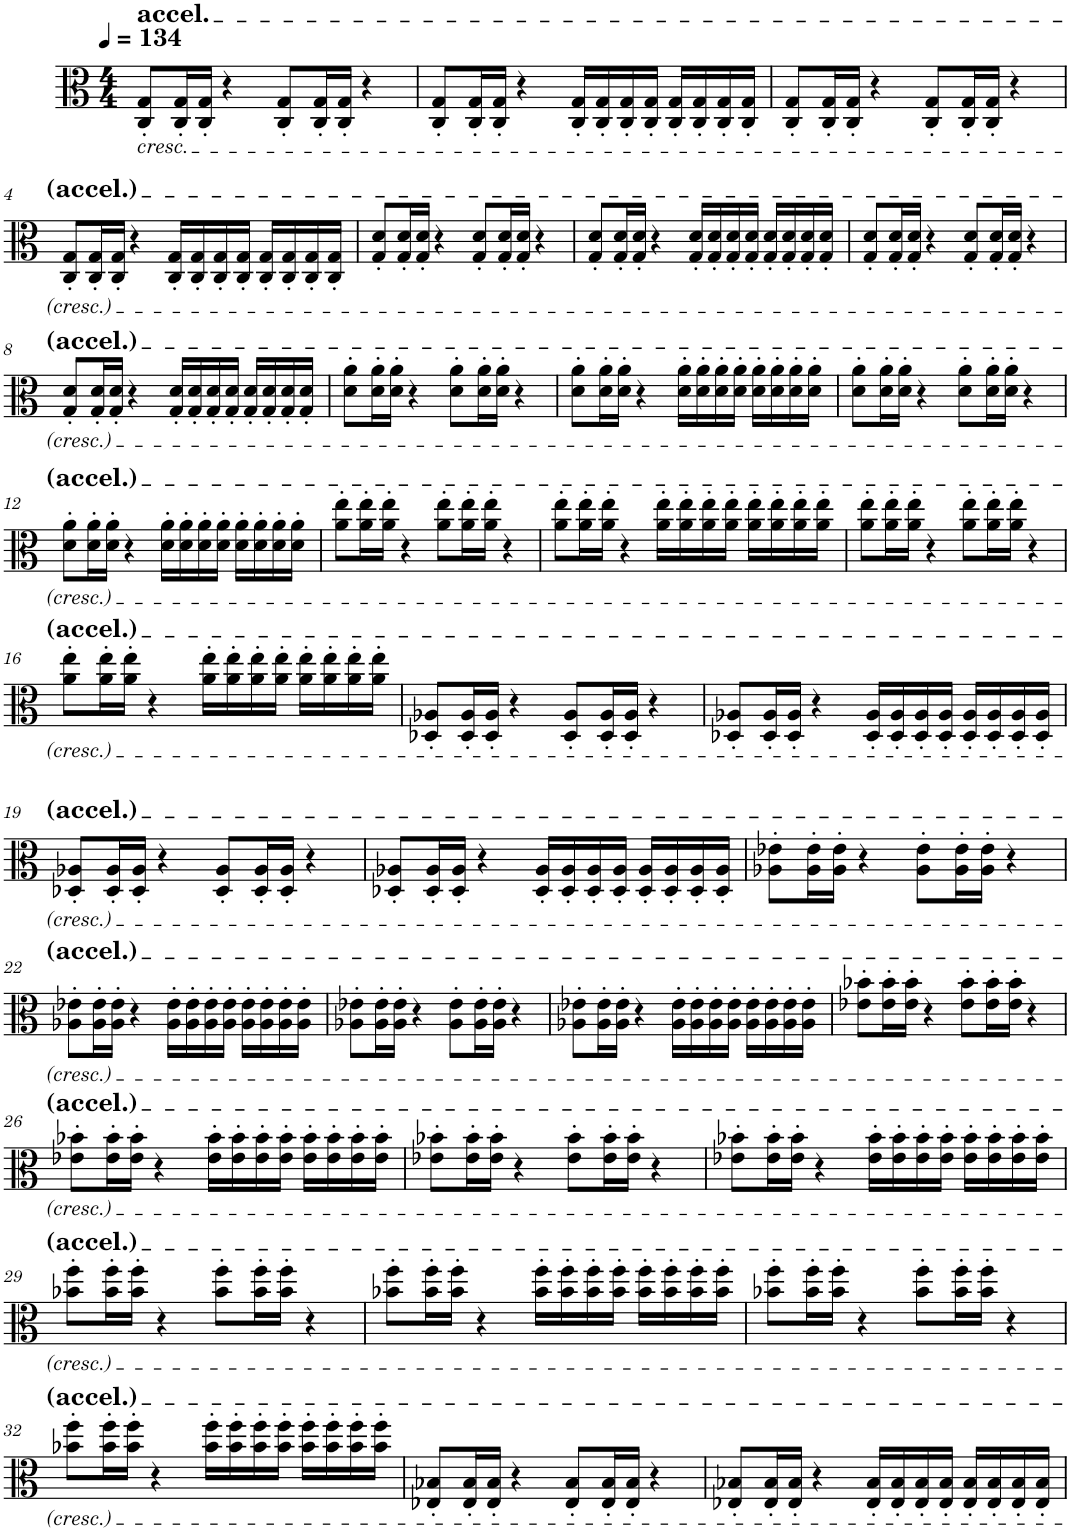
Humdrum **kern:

**kern
*part1
*staff1
*I"Viola
*I'Vla.
*clefC3
*k[]
*M4/4
*MM134
=1
!LO:TX:a:t=accel.
!LO:TX:b:i:t=cresc.
8C/' 8G/'L
16C/' 16G/'L
16C/' 16G/'JJ
4r
8C/' 8G/'L
16C/' 16G/'L
16C/' 16G/'JJ
4r
=2
8C/' 8G/'L
16C/' 16G/'L
16C/' 16G/'JJ
4r
16C/' 16G/'LL
16C/' 16G/'
16C/' 16G/'
16C/' 16G/'JJ
16C/' 16G/'LL
16C/' 16G/'
16C/' 16G/'
16C/' 16G/'JJ
=3
8C/' 8G/'L
16C/' 16G/'L
16C/' 16G/'JJ
4r
8C/' 8G/'L
16C/' 16G/'L
16C/' 16G/'JJ
4r
!!LO:LB:g=z
=4
8C/' 8G/'L
16C/' 16G/'L
16C/' 16G/'JJ
4r
16C/' 16G/'LL
16C/' 16G/'
16C/' 16G/'
16C/' 16G/'JJ
16C/' 16G/'LL
16C/' 16G/'
16C/' 16G/'
16C/' 16G/'JJ
=5
8G/' 8d/'L
16G/' 16d/'L
16G/' 16d/'JJ
4r
8G/' 8d/'L
16G/' 16d/'L
16G/' 16d/'JJ
4r
=6
8G/' 8d/'L
16G/' 16d/'L
16G/' 16d/'JJ
4r
16G/' 16d/'LL
16G/' 16d/'
16G/' 16d/'
16G/' 16d/'JJ
16G/' 16d/'LL
16G/' 16d/'
16G/' 16d/'
16G/' 16d/'JJ
=7
8G/' 8d/'L
16G/' 16d/'L
16G/' 16d/'JJ
4r
8G/' 8d/'L
16G/' 16d/'L
16G/' 16d/'JJ
4r
!!LO:LB:g=z
=8
8G/' 8d/'L
16G/' 16d/'L
16G/' 16d/'JJ
4r
16G/' 16d/'LL
16G/' 16d/'
16G/' 16d/'
16G/' 16d/'JJ
16G/' 16d/'LL
16G/' 16d/'
16G/' 16d/'
16G/' 16d/'JJ
=9
8d\' 8a\'L
16d\' 16a\'L
16d\' 16a\'JJ
4r
8d\' 8a\'L
16d\' 16a\'L
16d\' 16a\'JJ
4r
=10
8d\' 8a\'L
16d\' 16a\'L
16d\' 16a\'JJ
4r
16d\' 16a\'LL
16d\' 16a\'
16d\' 16a\'
16d\' 16a\'JJ
16d\' 16a\'LL
16d\' 16a\'
16d\' 16a\'
16d\' 16a\'JJ
=11
8d\' 8a\'L
16d\' 16a\'L
16d\' 16a\'JJ
4r
8d\' 8a\'L
16d\' 16a\'L
16d\' 16a\'JJ
4r
!!LO:LB:g=z
=12
8d\' 8a\'L
16d\' 16a\'L
16d\' 16a\'JJ
4r
16d\' 16a\'LL
16d\' 16a\'
16d\' 16a\'
16d\' 16a\'JJ
16d\' 16a\'LL
16d\' 16a\'
16d\' 16a\'
16d\' 16a\'JJ
=13
8a\' 8ee\'L
16a\' 16ee\'L
16a\' 16ee\'JJ
4r
8a\' 8ee\'L
16a\' 16ee\'L
16a\' 16ee\'JJ
4r
=14
8a\' 8ee\'L
16a\' 16ee\'L
16a\' 16ee\'JJ
4r
16a\' 16ee\'LL
16a\' 16ee\'
16a\' 16ee\'
16a\' 16ee\'JJ
16a\' 16ee\'LL
16a\' 16ee\'
16a\' 16ee\'
16a\' 16ee\'JJ
=15
8a\' 8ee\'L
16a\' 16ee\'L
16a\' 16ee\'JJ
4r
8a\' 8ee\'L
16a\' 16ee\'L
16a\' 16ee\'JJ
4r
!!LO:LB:g=z
=16
8a\' 8ee\'L
16a\' 16ee\'L
16a\' 16ee\'JJ
4r
16a\' 16ee\'LL
16a\' 16ee\'
16a\' 16ee\'
16a\' 16ee\'JJ
16a\' 16ee\'LL
16a\' 16ee\'
16a\' 16ee\'
16a\' 16ee\'JJ
=17
8D-X/' 8A-X/'L
16D-/' 16A-/'L
16D-/' 16A-/'JJ
4r
8D-/' 8A-/'L
16D-/' 16A-/'L
16D-/' 16A-/'JJ
4r
=18
8D-X/' 8A-X/'L
16D-/' 16A-/'L
16D-/' 16A-/'JJ
4r
16D-/' 16A-/'LL
16D-/' 16A-/'
16D-/' 16A-/'
16D-/' 16A-/'JJ
16D-/' 16A-/'LL
16D-/' 16A-/'
16D-/' 16A-/'
16D-/' 16A-/'JJ
!!LO:LB:g=z
=19
8D-X/' 8A-X/'L
16D-/' 16A-/'L
16D-/' 16A-/'JJ
4r
8D-/' 8A-/'L
16D-/' 16A-/'L
16D-/' 16A-/'JJ
4r
=20
8D-X/' 8A-X/'L
16D-/' 16A-/'L
16D-/' 16A-/'JJ
4r
16D-/' 16A-/'LL
16D-/' 16A-/'
16D-/' 16A-/'
16D-/' 16A-/'JJ
16D-/' 16A-/'LL
16D-/' 16A-/'
16D-/' 16A-/'
16D-/' 16A-/'JJ
=21
8A-X\' 8e-X\'L
16A-\' 16e-\'L
16A-\' 16e-\'JJ
4r
8A-\' 8e-\'L
16A-\' 16e-\'L
16A-\' 16e-\'JJ
4r
!!LO:LB:g=z
=22
8A-X\' 8e-X\'L
16A-\' 16e-\'L
16A-\' 16e-\'JJ
4r
16A-\' 16e-\'LL
16A-\' 16e-\'
16A-\' 16e-\'
16A-\' 16e-\'JJ
16A-\' 16e-\'LL
16A-\' 16e-\'
16A-\' 16e-\'
16A-\' 16e-\'JJ
=23
8A-X\' 8e-X\'L
16A-\' 16e-\'L
16A-\' 16e-\'JJ
4r
8A-\' 8e-\'L
16A-\' 16e-\'L
16A-\' 16e-\'JJ
4r
=24
8A-X\' 8e-X\'L
16A-\' 16e-\'L
16A-\' 16e-\'JJ
4r
16A-\' 16e-\'LL
16A-\' 16e-\'
16A-\' 16e-\'
16A-\' 16e-\'JJ
16A-\' 16e-\'LL
16A-\' 16e-\'
16A-\' 16e-\'
16A-\' 16e-\'JJ
=25
8e-X\' 8b-X\'L
16e-\' 16b-\'L
16e-\' 16b-\'JJ
4r
8e-\' 8b-\'L
16e-\' 16b-\'L
16e-\' 16b-\'JJ
4r
!!LO:LB:g=z
=26
8e-X\' 8b-X\'L
16e-\' 16b-\'L
16e-\' 16b-\'JJ
4r
16e-\' 16b-\'LL
16e-\' 16b-\'
16e-\' 16b-\'
16e-\' 16b-\'JJ
16e-\' 16b-\'LL
16e-\' 16b-\'
16e-\' 16b-\'
16e-\' 16b-\'JJ
=27
8e-X\' 8b-X\'L
16e-\' 16b-\'L
16e-\' 16b-\'JJ
4r
8e-\' 8b-\'L
16e-\' 16b-\'L
16e-\' 16b-\'JJ
4r
=28
8e-X\' 8b-X\'L
16e-\' 16b-\'L
16e-\' 16b-\'JJ
4r
16e-\' 16b-\'LL
16e-\' 16b-\'
16e-\' 16b-\'
16e-\' 16b-\'JJ
16e-\' 16b-\'LL
16e-\' 16b-\'
16e-\' 16b-\'
16e-\' 16b-\'JJ
!!LO:LB:g=z
=29
8b-X\' 8ff\'L
16b-\' 16ff\'L
16b-\' 16ff\'JJ
4r
8b-\' 8ff\'L
16b-\' 16ff\'L
16b-\' 16ff\'JJ
4r
=30
8b-X\' 8ff\'L
16b-\' 16ff\'L
16b-\' 16ff\'JJ
4r
16b-\' 16ff\'LL
16b-\' 16ff\'
16b-\' 16ff\'
16b-\' 16ff\'JJ
16b-\' 16ff\'LL
16b-\' 16ff\'
16b-\' 16ff\'
16b-\' 16ff\'JJ
=31
8b-X\' 8ff\'L
16b-\' 16ff\'L
16b-\' 16ff\'JJ
4r
8b-\' 8ff\'L
16b-\' 16ff\'L
16b-\' 16ff\'JJ
4r
!!LO:LB:g=z
=32
8b-X\' 8ff\'L
16b-\' 16ff\'L
16b-\' 16ff\'JJ
4r
16b-\' 16ff\'LL
16b-\' 16ff\'
16b-\' 16ff\'
16b-\' 16ff\'JJ
16b-\' 16ff\'LL
16b-\' 16ff\'
16b-\' 16ff\'
16b-\' 16ff\'JJ
=33
8E-X/' 8B-X/'L
16E-/' 16B-/'L
16E-/' 16B-/'JJ
4r
8E-/' 8B-/'L
16E-/' 16B-/'L
16E-/' 16B-/'JJ
4r
=34
8E-X/' 8B-X/'L
16E-/' 16B-/'L
16E-/' 16B-/'JJ
4r
16E-/' 16B-/'LL
16E-/' 16B-/'
16E-/' 16B-/'
16E-/' 16B-/'JJ
16E-/' 16B-/'LL
16E-/' 16B-/'
16E-/' 16B-/'
16E-/' 16B-/'JJ
=
*-
